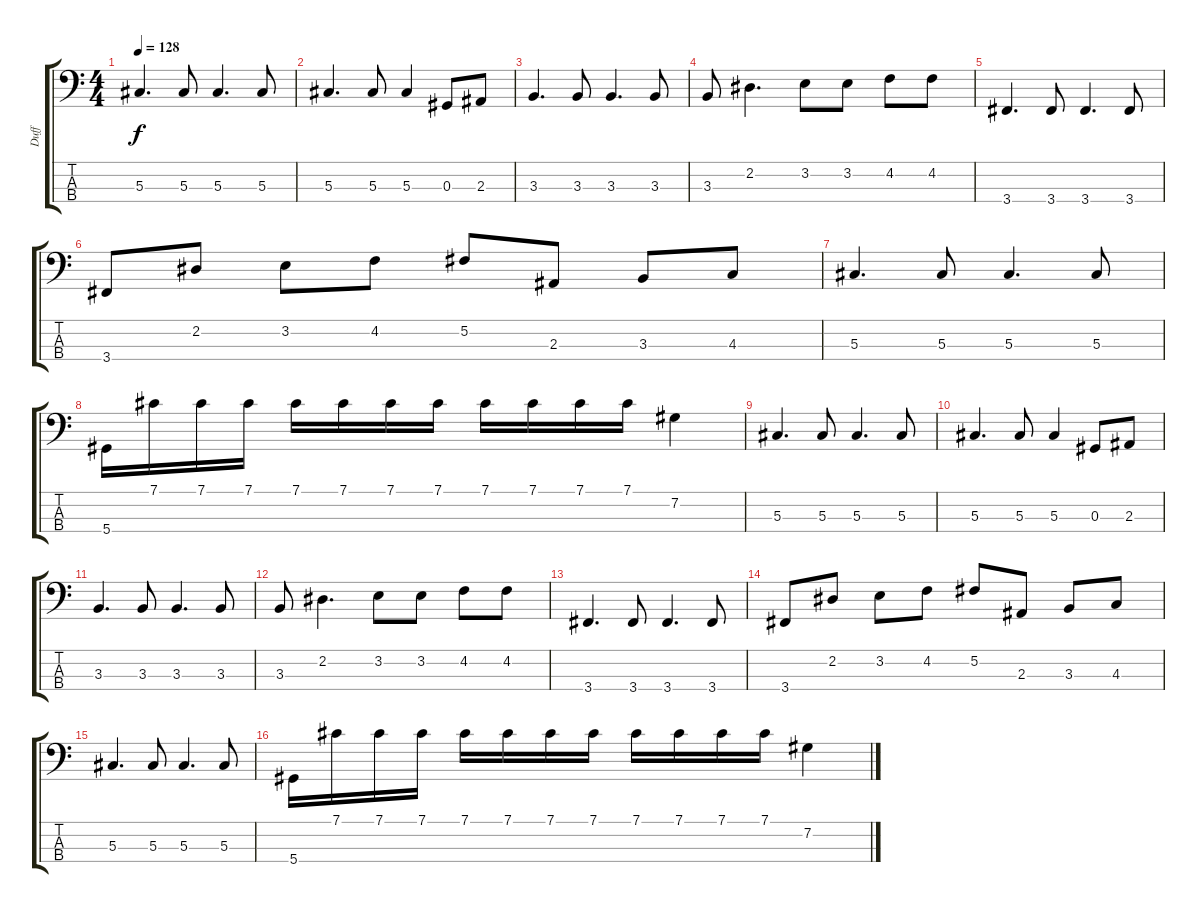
\track ("Duff" "Duff") {instrument slapbass1}
\staff {score tabs}
\tuning (Gb2 Db2 Ab1 Eb1) {hide}
\ts (4 4)
\tempo 128
\clef f4
\ks c
5.3.4{d dy f} 5.3.8 5.3.4{d} 5.3.8 |
5.3.4{d} 5.3.8 5.3.4 0.3.8 2.3.8 |
3.3.4{d} 3.3.8 3.3.4{d} 3.3.8 |
3.3.8 2.2.4{d} 3.2.8 3.2.8 4.2.8 4.2.8 |
3.4.4{d} 3.4.8 3.4.4{d} 3.4.8 |
3.4.8 2.2.8 3.2.8 4.2.8 5.2.8 2.3.8 3.3.8 4.3.8 |
5.3.4{d} 5.3.8 5.3.4{d} 5.3.8 |
5.4.16 7.1.16 7.1.16 7.1.16 7.1.16 7.1.16 7.1.16 7.1.16 7.1.16 7.1.16 7.1.16 7.1.16 7.2.4 |
5.3.4{d} 5.3.8 5.3.4{d} 5.3.8 |
5.3.4{d} 5.3.8 5.3.4 0.3.8 2.3.8 |
3.3.4{d} 3.3.8 3.3.4{d} 3.3.8 |
3.3.8 2.2.4{d} 3.2.8 3.2.8 4.2.8 4.2.8 |
3.4.4{d} 3.4.8 3.4.4{d} 3.4.8 |
3.4.8 2.2.8 3.2.8 4.2.8 5.2.8 2.3.8 3.3.8 4.3.8 |
5.3.4{d} 5.3.8 5.3.4{d} 5.3.8 |
5.4.16 7.1.16 7.1.16 7.1.16 7.1.16 7.1.16 7.1.16 7.1.16 7.1.16 7.1.16 7.1.16 7.1.16 7.2.4
